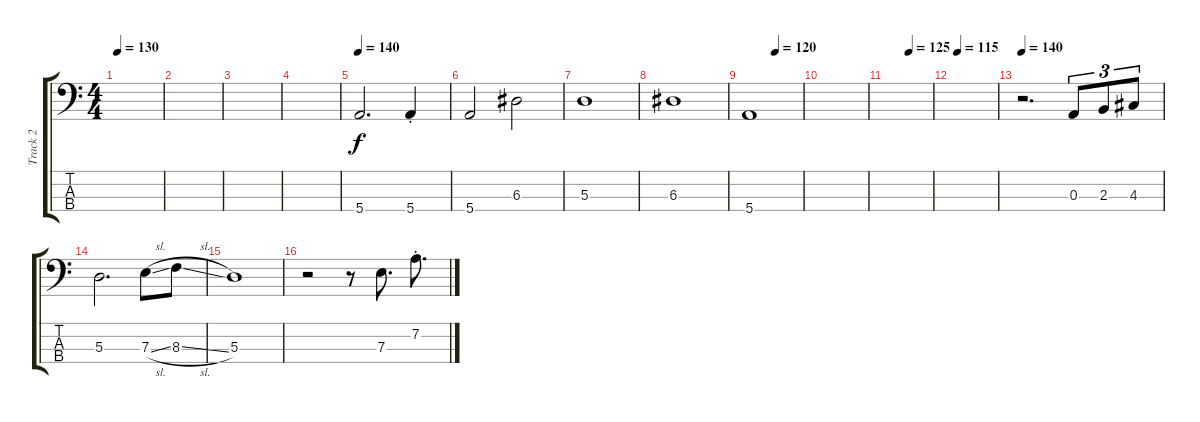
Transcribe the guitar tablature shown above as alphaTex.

\track ("Track 2" "Track 2") {instrument electricbassfinger}
\staff {score tabs}
\tuning (G2 D2 A1 E1) {hide}
\ts (4 4)
\tempo 130
\clef f4
\ks c
|
|
|
|
\tempo 140
5.4.2{d} 5.4{st}.4 |
5.4.2 6.3.2 |
5.3.1 |
6.3.1 |
\tempo (120 0.5)
5.4.1 |
|
\tempo (125 0.5)
|
\tempo (115 0.125)
|
\tempo 140
r.2{d} 0.3.8{tu (3 2)} 2.3.8{tu (3 2)} 4.3.8{tu (3 2)} |
5.3.2{d} 7.3{sl}.8 8.3{sl}.8 |
5.3.1 |
r.2 r.8 7.3.8{d} 7.2{st}.8{d}
